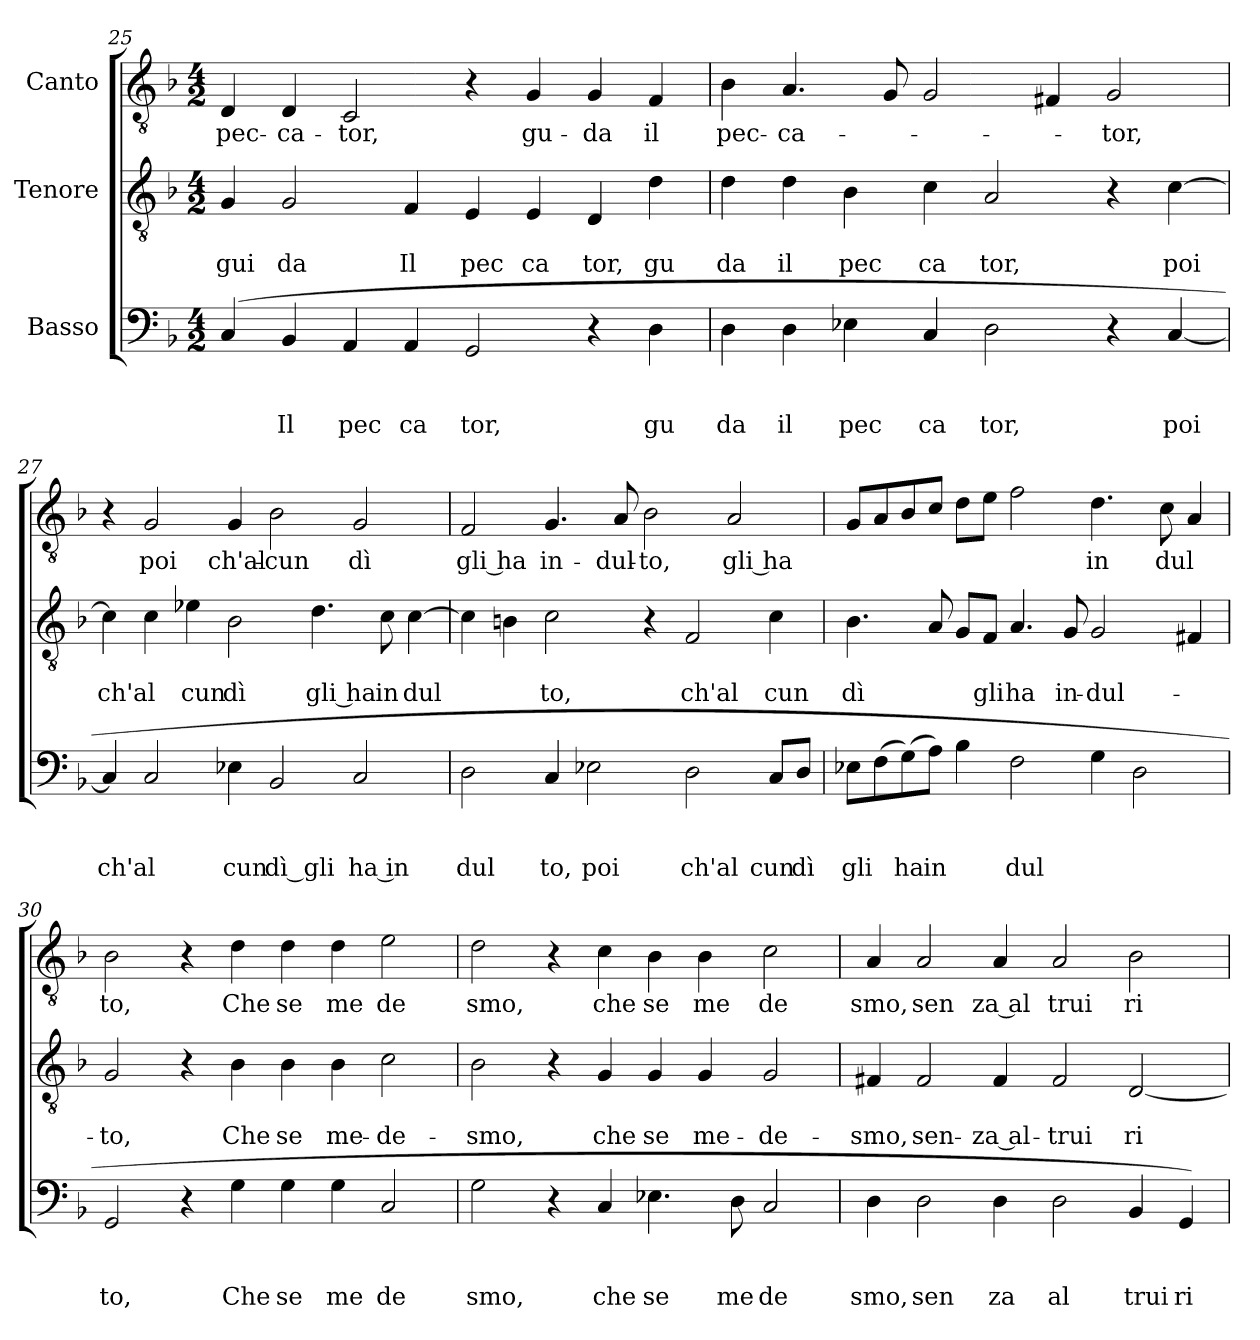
**kern	**text	**text	**text	**kern	**text	**text	**kern	**text
*part3	*part3	*part3	*part3	*part2	*part2	*part2	*part1	*part1
*staff3	*staff3	*staff3	*staff3	*staff2	*staff2	*staff2	*staff1	*staff1
*I"Basso	*	*	*	*I"Tenore	*	*	*I"Canto	*
!!LO:LB:g=z
*clefF4	*	*	*	*clefGv2	*	*	*clefGv2	*
*k[b-]	*	*	*	*k[b-]	*	*	*k[b-]	*
*F:	*	*	*	*F:	*	*	*F:	*
*M4/2	*	*	*	*M4/2	*	*	*M4/2	*
=25	=25	=25	=25	=25	=25	=25	=25	=25
!	!	!	!	!	!	!LO:LY:b	!	!LO:LY:b
(<4C/	.	.	.	4G/	.	gui	4D/	pec-
!	!	!	!LO:LY:b	!	!	!LO:LY:b	!	!LO:LY:b
4BB-/	.	.	Il	2G/	.	da	4D/	-ca-
!	!	!	!LO:LY:b	!	!	!	!	!LO:LY:b
4AA/	.	.	pec	.	.	.	2C/	-tor,
!	!	!	!LO:LY:b	!	!	!LO:LY:b	!	!
4AA/	.	.	ca	4F/	.	Il	.	.
!	!	!	!LO:LY:b	!	!	!LO:LY:b	!	!
2GG/	.	.	tor,	4E/	.	pec	4r	.
!	!	!	!	!	!	!LO:LY:b	!	!LO:LY:b
.	.	.	.	4E/	.	ca	4G/	gu-
!	!	!	!	!	!	!LO:LY:b	!	!LO:LY:b
4r	.	.	.	4D/	.	tor,	4G/	-da
!	!	!	!LO:LY:b	!	!	!LO:LY:b	!	!LO:LY:b
4D\	.	.	gu	4d\	.	gu	4F/	il
=26	=26	=26	=26	=26	=26	=26	=26	=26
!	!	!	!LO:LY:b	!	!	!LO:LY:b	!	!LO:LY:b
4D\	.	.	da	4d\	.	da	4B-\	pec-
!	!	!	!LO:LY:b	!	!	!LO:LY:b	!	!LO:LY:b
4D\	.	.	il	4d\	.	il	4.A/	-ca-
!	!	!	!LO:LY:b	!	!	!LO:LY:b	!	!
4E-\	.	.	pec	4B-\	.	pec	.	.
.	.	.	.	.	.	.	8G/	.
!	!	!	!LO:LY:b	!	!	!LO:LY:b	!	!
4C/	.	.	ca	4c\	.	ca	2G/	.
!	!	!	!LO:LY:b	!	!	!LO:LY:b	!	!
2D\	.	.	tor,	2A/	.	tor,	.	.
.	.	.	.	.	.	.	4F#/	.
!	!	!	!	!	!	!	!	!LO:LY:b
4r	.	.	.	4r	.	.	2G/	-tor,
!	!	!	!LO:LY:b	!	!	!LO:LY:b	!	!
[<4C/	.	.	poi	[>4c\	.	poi	.	.
=27	=27	=27	=27	=27	=27	=27	=27	=27
!	!	!	!LO:LY:b	!	!	!LO:LY:b	!	!
4C/]	.	.	ch'al	4c\]	.	ch'al	4r	.
!	!	!	!	!	!	!	!	!LO:LY:b
2C/	.	.	.	4c\	.	.	2G/	poi
!	!	!	!	!	!	!LO:LY:b	!	!
.	.	.	.	4e-\	.	cun	.	.
!	!	!	!LO:LY:b	!	!	!LO:LY:b	!	!LO:LY:b
4E-X\	.	.	cun	2B-\	.	dì	4G/	ch'al-
!	!	!	!LO:LY:b	!	!	!	!	!LO:LY:b
2BB-/	.	.	dì gli	.	.	.	2B-\	-cun
!	!	!	!	!	!	!LO:LY:b:rj	!	!
.	.	.	.	4.d\	.	gli ha	.	.
!	!	!	!LO:LY:b	!	!	!	!	!LO:LY:b
2C/	.	.	ha in	.	.	.	2G/	dì
!	!	!	!	!	!	!LO:LY:b	!	!
.	.	.	.	8c\	.	in	.	.
!	!	!	!	!	!	!LO:LY:b	!	!
.	.	.	.	[>4c\	.	dul	.	.
=28	=28	=28	=28	=28	=28	=28	=28	=28
!	!	!	!LO:LY:b	!	!	!	!	!LO:LY:b:rj
2D\	.	.	dul	4c\]	.	.	2F/	gli ha
.	.	.	.	4B\	.	.	.	.
!	!	!	!LO:LY:b	!	!	!LO:LY:b	!	!LO:LY:b
4C/	.	.	to,	2c\	.	to,	4.G/	in-
!	!	!	!LO:LY:b	!	!	!	!	!
2E-X\	.	.	poi	.	.	.	.	.
!	!	!	!	!	!	!	!	!LO:LY:b
.	.	.	.	.	.	.	8A/	-dul-
!	!	!	!	!	!	!	!	!LO:LY:b
.	.	.	.	4r	.	.	2B-\	-to,
!	!	!	!LO:LY:b	!	!	!LO:LY:b	!	!
2D\	.	.	ch'al	2F/	.	ch'al	.	.
!	!	!	!	!	!	!	!	!LO:LY:b
.	.	.	.	.	.	.	2A/	gli ha
!	!	!	!LO:LY:b	!	!	!LO:LY:b	!	!
8C/L	.	.	cun	4c\	.	cun	.	.
!	!	!	!LO:LY:b	!	!	!	!	!
8D/J	.	.	dì	.	.	.	.	.
!!LO:LB:g=z
=29	=29	=29	=29	=29	=29	=29	=29	=29
!	!	!	!LO:LY:b	!	!	!LO:LY:b	!	!
8E-X\L	.	.	gli	4.B-\	.	dì	8G/L	.
(<8F\	.	.	.	.	.	.	8A/	.
!	!	!	!LO:LY:b	!	!	!	!	!
(<8G\)	.	.	ha	.	.	.	8B-/	.
!	!	!	!LO:LY:b	!	!	!	!	!
8A\J)	.	.	in	8A/	.	.	8c/J	.
4B-\	.	.	.	8G/L	.	.	8d\L	.
!	!	!	!	!	!	!LO:LY:b	!	!
.	.	.	.	8F/J	.	gli	8e\J	.
!	!	!	!LO:LY:b	!	!	!LO:LY:b	!	!
2F\	.	.	dul	4.A/	.	ha	2f\	.
!	!	!	!	!	!	!LO:LY:b	!	!
.	.	.	.	8G/	.	in-	.	.
!	!	!	!	!	!	!LO:LY:b	!	!LO:LY:b
4G\	.	.	.	2G/	.	-dul-	4.d\	in
2D\	.	.	.	.	.	.	.	.
!	!	!	!	!	!	!	!	!LO:LY:b
.	.	.	.	.	.	.	8c\	dul
.	.	.	.	4F#/	.	.	4A/	.
=30	=30	=30	=30	=30	=30	=30	=30	=30
!	!	!	!LO:LY:b	!	!	!LO:LY:b	!	!LO:LY:b
2GG/	.	.	to,	2G/	.	-to,	2B-\	to,
4r	.	.	.	4r	.	.	4r	.
!	!	!	!LO:LY:b	!	!	!LO:LY:b	!	!LO:LY:b
4G\	.	.	Che	4B-\	.	Che	4d\	Che
!	!	!	!LO:LY:b	!	!	!LO:LY:b	!	!LO:LY:b
4G\	.	.	se	4B-\	.	se	4d\	se
!	!	!	!LO:LY:b	!	!	!LO:LY:b	!	!LO:LY:b
4G\	.	.	me	4B-\	.	me-	4d\	me
!	!	!	!LO:LY:b	!	!	!LO:LY:b	!	!LO:LY:b
2C/	.	.	de	2c\	.	-de-	2e\	de
=31	=31	=31	=31	=31	=31	=31	=31	=31
!	!	!	!LO:LY:b	!	!	!LO:LY:b	!	!LO:LY:b
2G\	.	.	smo,	2B-\	.	-smo,	2d\	smo,
4r	.	.	.	4r	.	.	4r	.
!	!	!	!LO:LY:b	!	!	!LO:LY:b	!	!LO:LY:b
4C/	.	.	che	4G/	.	che	4c\	che
!	!	!	!LO:LY:b	!	!	!LO:LY:b	!	!LO:LY:b
4.E-X\	.	.	se	4G/	.	se	4B-\	se
!	!	!	!	!	!	!LO:LY:b	!	!LO:LY:b
.	.	.	.	4G/	.	me-	4B-\	me
!	!	!	!LO:LY:b	!	!	!	!	!
8D\	.	.	me	.	.	.	.	.
!	!	!	!LO:LY:b	!	!	!LO:LY:b	!	!LO:LY:b
2C/	.	.	de	2G/	.	-de-	2c\	de
=32	=32	=32	=32	=32	=32	=32	=32	=32
!	!	!	!LO:LY:b	!	!	!LO:LY:b	!	!LO:LY:b
4D\	.	.	smo,	4F#X/	.	-smo,	4A/	smo,
!	!	!	!LO:LY:b	!	!	!LO:LY:b	!	!LO:LY:b
2D\	.	.	sen	2F#/	.	sen-	2A/	sen
!	!	!	!LO:LY:b	!	!	!LO:LY:b:rj	!	!LO:LY:b:rj
4D\	.	.	za	4F#/	.	-za al-	4A/	za al
!	!	!	!LO:LY:b	!	!	!LO:LY:b	!	!LO:LY:b
2D\	.	.	al	2F#/	.	-trui	2A/	trui
!	!	!	!LO:LY:b	!	!	!LO:LY:b	!	!LO:LY:b
4BB-/	.	.	trui	[<2D/	.	ri-	2B-\	ri
!	!	!	!LO:LY:b	!	!	!	!	!
4GG/)	.	.	ri	.	.	.	.	.
=	=	=	=	=	=	=	=	=
*-	*-	*-	*-	*-	*-	*-	*-	*-
